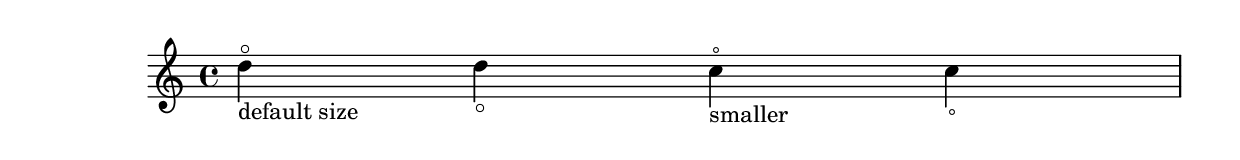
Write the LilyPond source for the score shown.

%% DO NOT EDIT this file manually; it is automatically
%% generated from LSR http://lsr.dsi.unimi.it
%% Make any changes in LSR itself, or in Documentation/snippets/new/ ,
%% and then run scripts/auxiliar/makelsr.py
%%
%% This file is in the public domain.
\version "2.14.0"

\header {
  lsrtags = "expressive-marks, unfretted-strings"

%% Translation of GIT committish: 8b93de6ce951b7b14bc7818f31019524295b990f
  texidoces = "
Para hacer más pequeño el círculo de @code{\\flageolet} (armónico)
utilice la siguiente función de Scheme.

"
  doctitlees = "Cambiar el tamaño de la marca de \\flageolet"


%% Translation of GIT committish: 0a868be38a775ecb1ef935b079000cebbc64de40
  texidocde = "
Um den @code{\\flageolet}-Kreis kleiner zu machen, kann diese
Scheme-Funktion eingesetzt werden.

"
  doctitlede = "\\flageolet-Zeichen verkleinern"

%% Translation of GIT committish: 5b980ee07bba23d3633de1d371fb2926f164e295

  texidocfr = "
Il est possible de rapetisser le cercle d'un @code{\\flageolet} grâce
à une fonction Scheme.

"
  doctitlefr = "Modifier la taille d'un \\flageolet"


  texidoc = "
To make the @code{\\flageolet} circle smaller use the following Scheme
function.

"
  doctitle = "Changing \\flageolet mark size"
} % begin verbatim

smallFlageolet =
#(let ((m (make-articulation "flageolet")))
   (set! (ly:music-property m 'tweaks)
         (acons 'font-size -3
                (ly:music-property m 'tweaks)))
   m)

\layout { ragged-right = ##f }

\relative c'' {
  d4^\flageolet_\markup { default size } d_\flageolet
  c4^\smallFlageolet_\markup { smaller } c_\smallFlageolet
}

